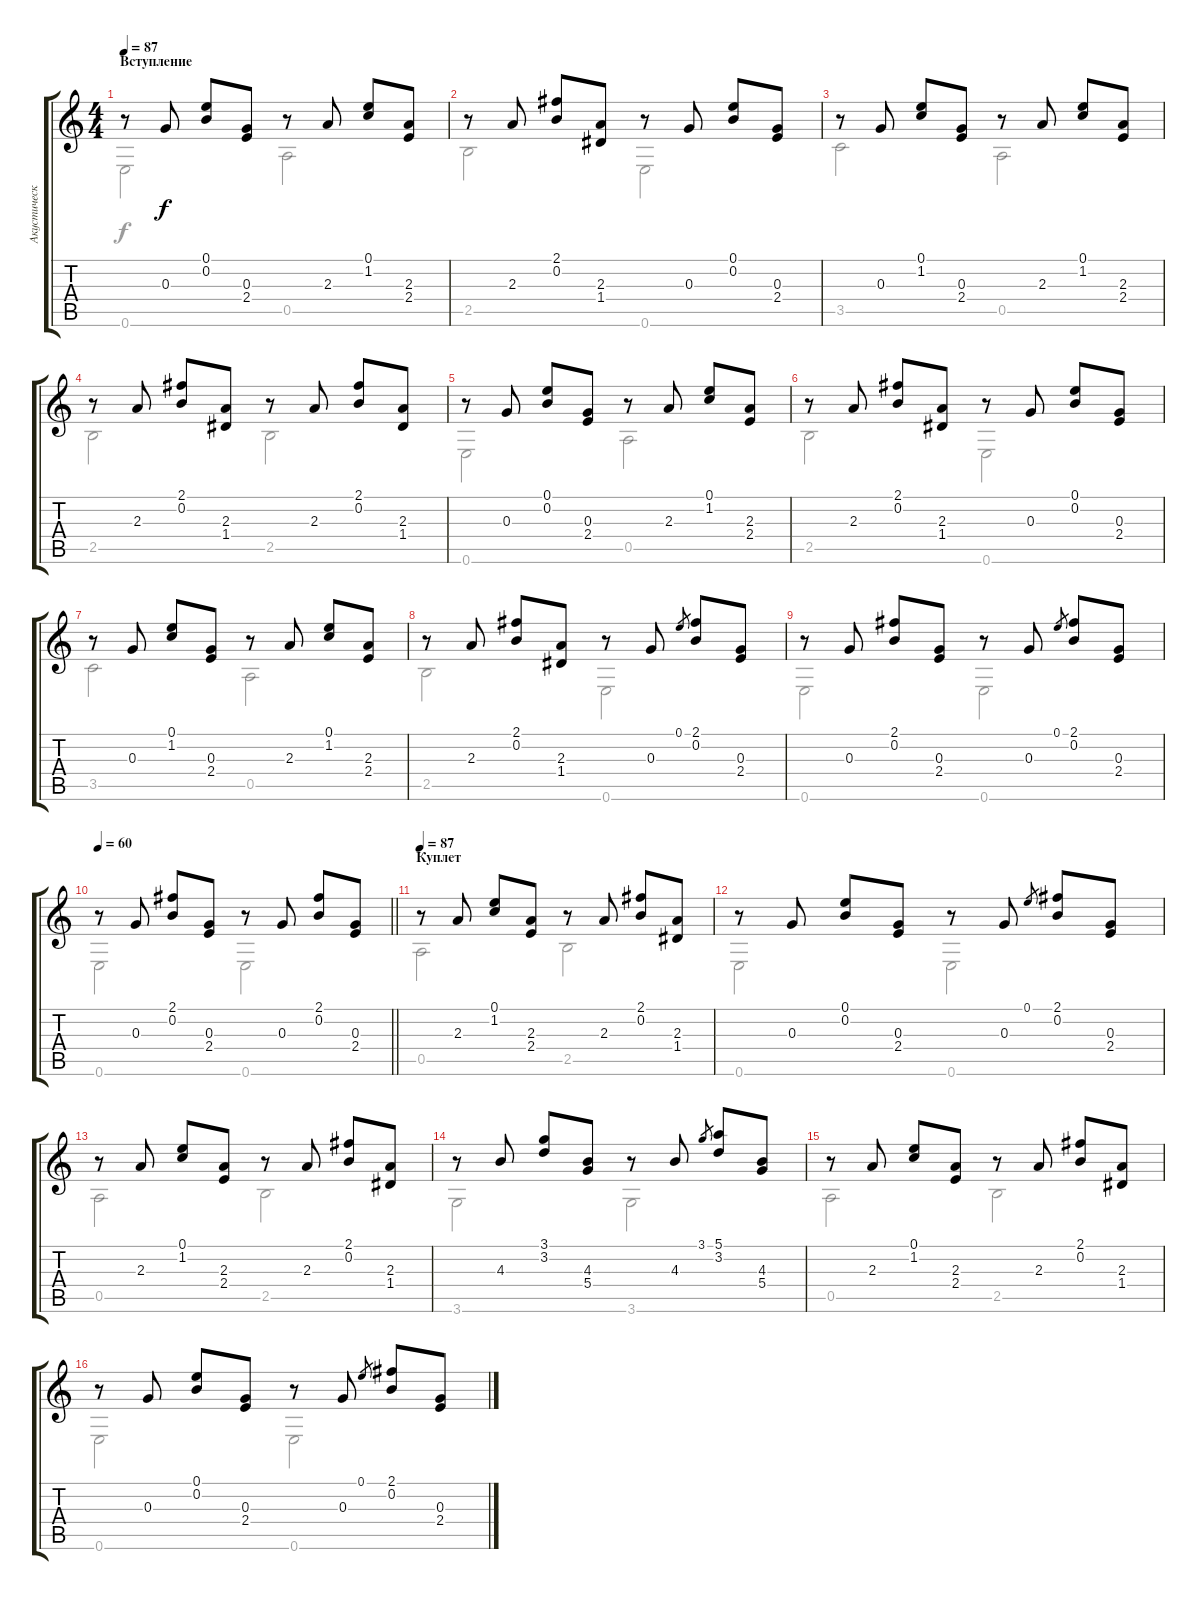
\track ("Акустическая гитара" "Акустическ") {instrument acousticguitarnylon}
\staff {score tabs}
\tuning (E4 B3 G3 D3 A2 E2) {hide}
\voice
\ts (4 4)
\section ("" "Вступление")
\tempo 87
\clef g2
\ks c
r.8{dy f instrument acousticguitarnylon} 0.3.8 (0.1 0.2).8 (0.3 2.4).8 r.8 2.3.8 (0.1 1.2).8 (2.3 2.4).8 |
r.8 2.3.8 (2.1 0.2).8 (2.3 1.4).8 r.8 0.3.8 (0.1 0.2).8 (0.3 2.4).8 |
r.8 0.3.8 (0.1 1.2).8 (0.3 2.4).8 r.8 2.3.8 (0.1 1.2).8 (2.3 2.4).8 |
r.8 2.3.8 (2.1 0.2).8 (2.3 1.4).8 r.8 2.3.8 (2.1 0.2).8 (2.3 1.4).8 |
r.8 0.3.8 (0.1 0.2).8 (0.3 2.4).8 r.8 2.3.8 (0.1 1.2).8 (2.3 2.4).8 |
r.8 2.3.8 (2.1 0.2).8 (2.3 1.4).8 r.8 0.3.8 (0.1 0.2).8 (0.3 2.4).8 |
r.8 0.3.8 (0.1 1.2).8 (0.3 2.4).8 r.8 2.3.8 (0.1 1.2).8 (2.3 2.4).8 |
r.8 2.3.8 (2.1 0.2).8 (2.3 1.4).8 r.8 0.3.8 0.1.8{gr} (2.1 0.2).8 (0.3 2.4).8 |
r.8 0.3.8 (2.1 0.2).8 (0.3 2.4).8 r.8 0.3.8 0.1.8{gr} (2.1 0.2).8 (0.3 2.4).8 |
\tempo 60
\barLineRight lightlight
r.8 0.3.8 (2.1 0.2).8 (0.3 2.4).8 r.8 0.3.8 (2.1 0.2).8 (0.3 2.4).8 |
\section ("" "Куплет")
\tempo 87
r.8 2.3.8 (0.1 1.2).8 (2.3 2.4).8 r.8 2.3.8 (2.1 0.2).8 (2.3 1.4).8 |
r.8 0.3.8 (0.1 0.2).8 (0.3 2.4).8 r.8 0.3.8 0.1.8{gr} (2.1 0.2).8 (0.3 2.4).8 |
r.8 2.3.8 (0.1 1.2).8 (2.3 2.4).8 r.8 2.3.8 (2.1 0.2).8 (2.3 1.4).8 |
r.8 4.3.8 (3.1 3.2).8 (4.3 5.4).8 r.8 4.3.8 3.1.8{gr} (5.1 3.2).8 (4.3 5.4).8 |
r.8 2.3.8 (0.1 1.2).8 (2.3 2.4).8 r.8 2.3.8 (2.1 0.2).8 (2.3 1.4).8 |
r.8 0.3.8 (0.1 0.2).8 (0.3 2.4).8 r.8 0.3.8 0.1.8{gr} (2.1 0.2).8 (0.3 2.4).8
\voice
\clef g2
\ottava regular
\simile none
\ks c
0.6.2{dy f} 0.5.2 |
2.5.2 0.6.2 |
3.5.2 0.5.2 |
2.5.2 2.5.2 |
0.6.2 0.5.2 |
2.5.2 0.6.2 |
3.5.2 0.5.2 |
2.5.2 0.6.2 |
0.6.2 0.6.2 |
\barLineRight lightlight
0.6.2 0.6.2 |
0.5.2 2.5.2 |
0.6.2 0.6.2 |
0.5.2 2.5.2 |
3.6.2 3.6.2 |
0.5.2 2.5.2 |
0.6.2 0.6.2
